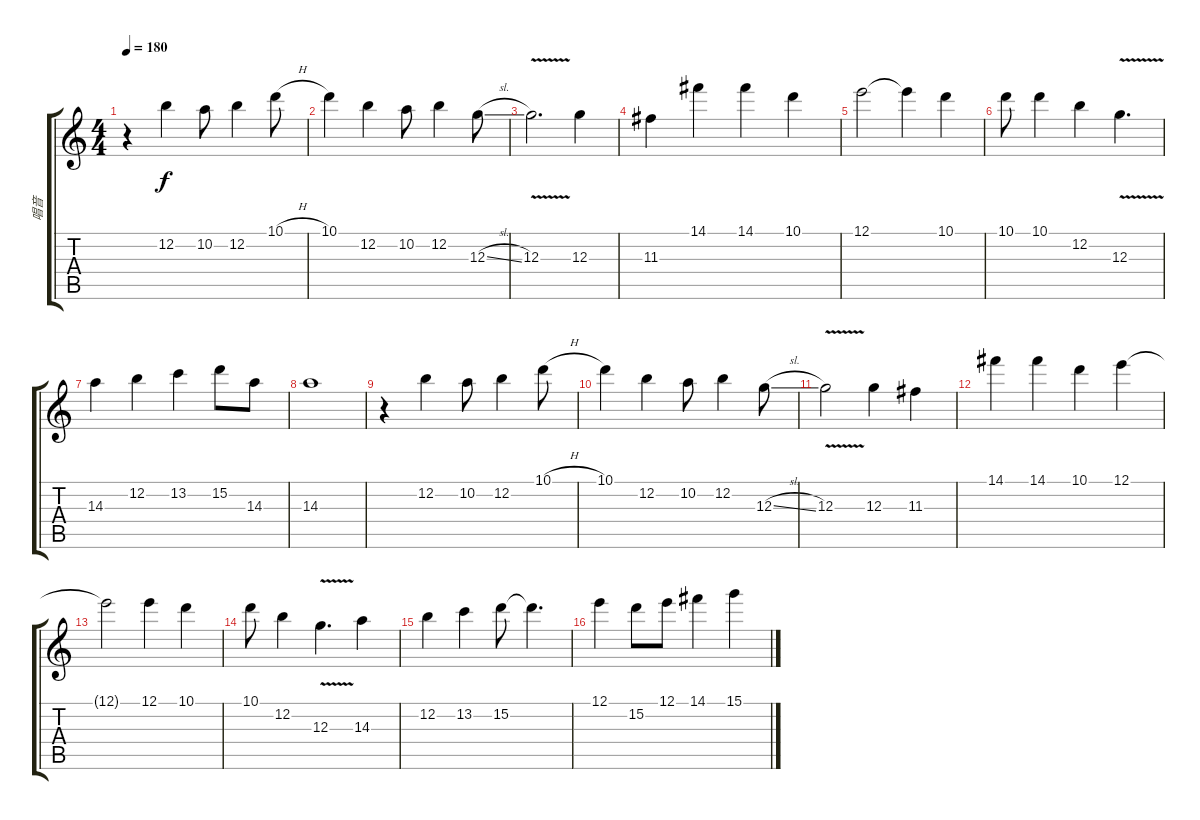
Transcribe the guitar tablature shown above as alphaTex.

\track ("唱音" "唱音") {instrument overdrivenguitar}
\staff {score tabs}
\tuning (E4 B3 G3 D3 A2 E2) {hide}
\ts (4 4)
\tempo 180
\clef g2
\ks c
r.4{dy f instrument overdrivenguitar} 12.2.4 10.2.8 12.2.4 10.1{h}.8 |
10.1.4 12.2.4 10.2.8 12.2.4 12.3{sl}.8 |
12.3{v}.2{d} 12.3.4 |
11.3.4 14.1.4 14.1.4 10.1.4 |
12.1.2 12.1{t}.4 10.1.4 |
10.1.8 10.1.4 12.2.4 12.3{v}.4{d} |
14.3.4 12.2.4 13.2.4 15.2.8 14.3.8 |
14.3.1 |
r.4 12.2.4 10.2.8 12.2.4 10.1{h}.8 |
10.1.4 12.2.4 10.2.8 12.2.4 12.3{sl}.8 |
12.3{v}.2 12.3.4 11.3.4 |
14.1.4 14.1.4 10.1.4 12.1.4 |
12.1{t}.2 12.1.4 10.1.4 |
10.1.8 12.2.4 12.3{v}.4{d} 14.3.4 |
12.2.4 13.2.4 15.2.8 15.2{t}.4{d} |
12.1.4 15.2.8 12.1.8 14.1.4 15.1.4
